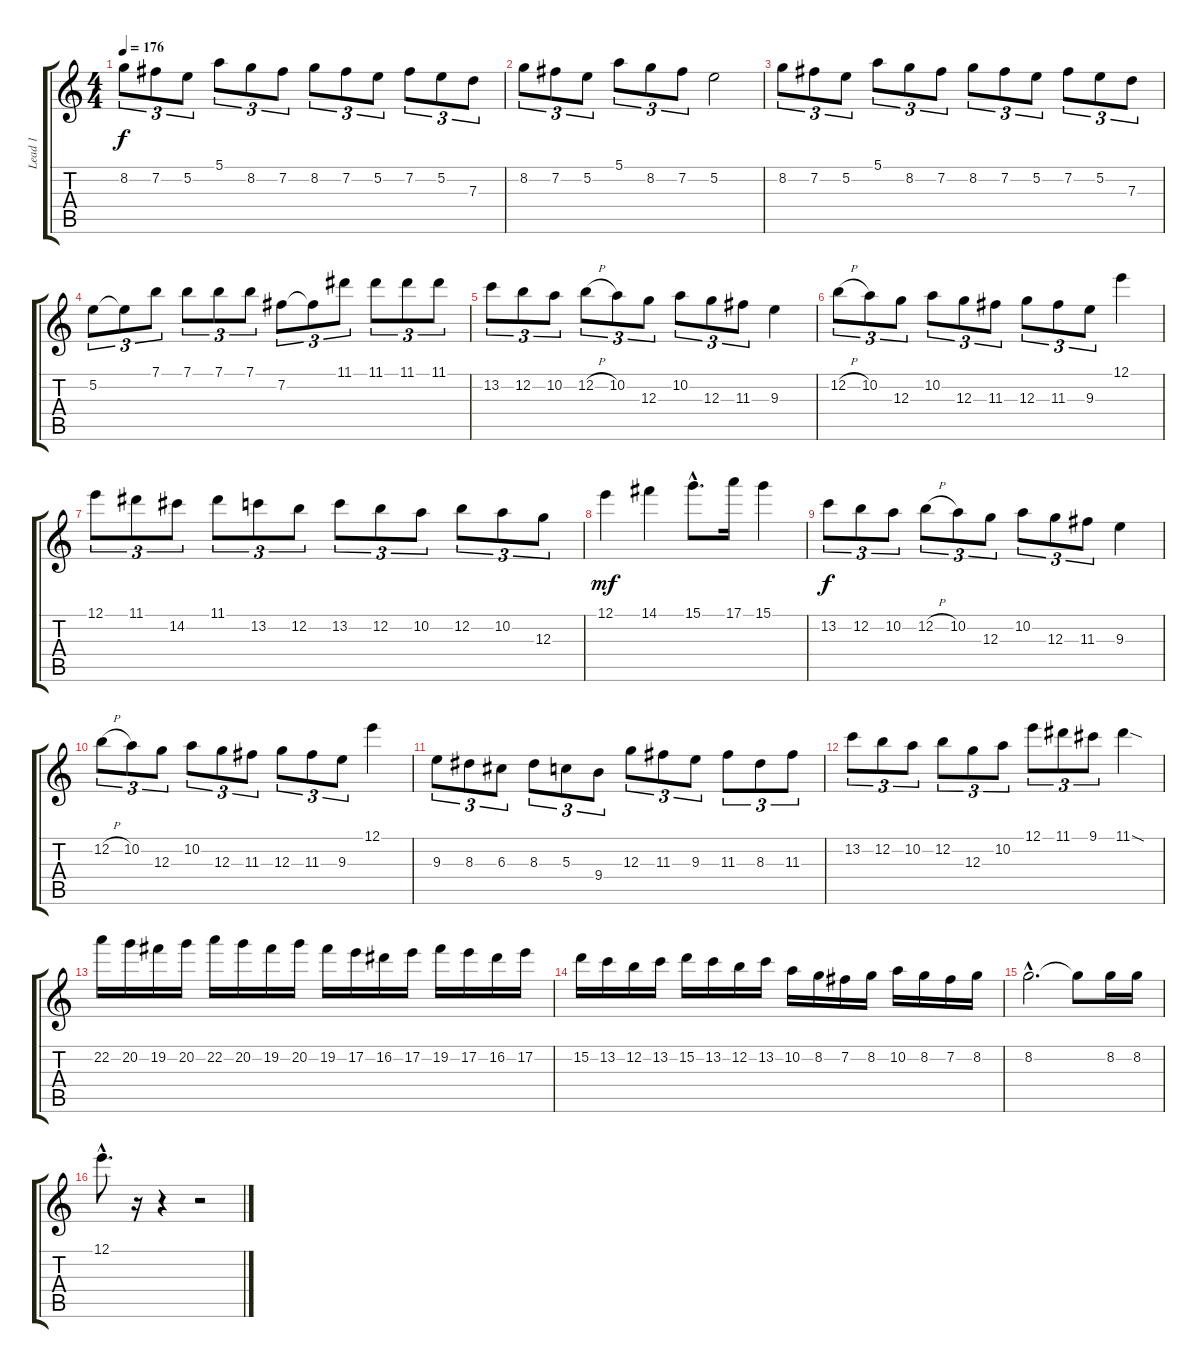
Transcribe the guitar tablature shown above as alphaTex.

\track ("Lead 1" "Lead 1") {instrument overdrivenguitar}
\staff {score tabs}
\tuning (E4 B3 G3 D3 A2 E2) {hide}
\ts (4 4)
\tempo 176
\clef g2
\ks c
8.2.8{tu (3 2) dy f} 7.2.8{tu (3 2)} 5.2.8{tu (3 2)} 5.1.8{tu (3 2)} 8.2.8{tu (3 2)} 7.2.8{tu (3 2)} 8.2.8{tu (3 2)} 7.2.8{tu (3 2)} 5.2.8{tu (3 2)} 7.2.8{tu (3 2)} 5.2.8{tu (3 2)} 7.3.8{tu (3 2)} |
8.2.8{tu (3 2)} 7.2.8{tu (3 2)} 5.2.8{tu (3 2)} 5.1.8{tu (3 2)} 8.2.8{tu (3 2)} 7.2.8{tu (3 2)} 5.2.2 |
8.2.8{tu (3 2)} 7.2.8{tu (3 2)} 5.2.8{tu (3 2)} 5.1.8{tu (3 2)} 8.2.8{tu (3 2)} 7.2.8{tu (3 2)} 8.2.8{tu (3 2)} 7.2.8{tu (3 2)} 5.2.8{tu (3 2)} 7.2.8{tu (3 2)} 5.2.8{tu (3 2)} 7.3.8{tu (3 2)} |
5.2.8{tu (3 2)} 5.2{t}.8{tu (3 2)} 7.1.8{tu (3 2)} 7.1.8{tu (3 2)} 7.1.8{tu (3 2)} 7.1.8{tu (3 2)} 7.2.8{tu (3 2)} 7.2{t}.8{tu (3 2)} 11.1.8{tu (3 2)} 11.1.8{tu (3 2)} 11.1.8{tu (3 2)} 11.1.8{tu (3 2)} |
13.2.8{tu (3 2)} 12.2.8{tu (3 2)} 10.2.8{tu (3 2)} 12.2{h}.8{tu (3 2)} 10.2.8{tu (3 2)} 12.3.8{tu (3 2)} 10.2.8{tu (3 2)} 12.3.8{tu (3 2)} 11.3.8{tu (3 2)} 9.3.4 |
12.2{h}.8{tu (3 2)} 10.2.8{tu (3 2)} 12.3.8{tu (3 2)} 10.2.8{tu (3 2)} 12.3.8{tu (3 2)} 11.3.8{tu (3 2)} 12.3.8{tu (3 2)} 11.3.8{tu (3 2)} 9.3.8{tu (3 2)} 12.1.4 |
12.1.8{tu (3 2)} 11.1.8{tu (3 2)} 14.2.8{tu (3 2)} 11.1.8{tu (3 2)} 13.2.8{tu (3 2)} 12.2.8{tu (3 2)} 13.2.8{tu (3 2)} 12.2.8{tu (3 2)} 10.2.8{tu (3 2)} 12.2.8{tu (3 2)} 10.2.8{tu (3 2)} 12.3.8{tu (3 2)} |
12.1.4{dy mf} 14.1.4 15.1{hac}.8{d} 17.1.16 15.1.4 |
13.2.8{tu (3 2) dy f} 12.2.8{tu (3 2)} 10.2.8{tu (3 2)} 12.2{h}.8{tu (3 2)} 10.2.8{tu (3 2)} 12.3.8{tu (3 2)} 10.2.8{tu (3 2)} 12.3.8{tu (3 2)} 11.3.8{tu (3 2)} 9.3.4 |
12.2{h}.8{tu (3 2)} 10.2.8{tu (3 2)} 12.3.8{tu (3 2)} 10.2.8{tu (3 2)} 12.3.8{tu (3 2)} 11.3.8{tu (3 2)} 12.3.8{tu (3 2)} 11.3.8{tu (3 2)} 9.3.8{tu (3 2)} 12.1.4 |
\section ("" "")
9.3.8{tu (3 2)} 8.3.8{tu (3 2)} 6.3.8{tu (3 2)} 8.3.8{tu (3 2)} 5.3.8{tu (3 2)} 9.4.8{tu (3 2)} 12.3.8{tu (3 2)} 11.3.8{tu (3 2)} 9.3.8{tu (3 2)} 11.3.8{tu (3 2)} 8.3.8{tu (3 2)} 11.3.8{tu (3 2)} |
13.2.8{tu (3 2)} 12.2.8{tu (3 2)} 10.2.8{tu (3 2)} 12.2.8{tu (3 2)} 12.3.8{tu (3 2)} 10.2.8{tu (3 2)} 12.1.8{tu (3 2)} 11.1.8{tu (3 2)} 9.1.8{tu (3 2)} 11.1{sod}.4 |
22.2.16 20.2.16 19.2.16 20.2.16 22.2.16 20.2.16 19.2.16 20.2.16 19.2.16 17.2.16 16.2.16 17.2.16 19.2.16 17.2.16 16.2.16 17.2.16 |
15.2.16 13.2.16 12.2.16 13.2.16 15.2.16 13.2.16 12.2.16 13.2.16 10.2.16 8.2.16 7.2.16 8.2.16 10.2.16 8.2.16 7.2.16 8.2.16 |
8.2{hac}.2{d} 8.2{t}.8 8.2.16 8.2.16 |
12.1{hac}.8{d} r.16 r.4 r.2
